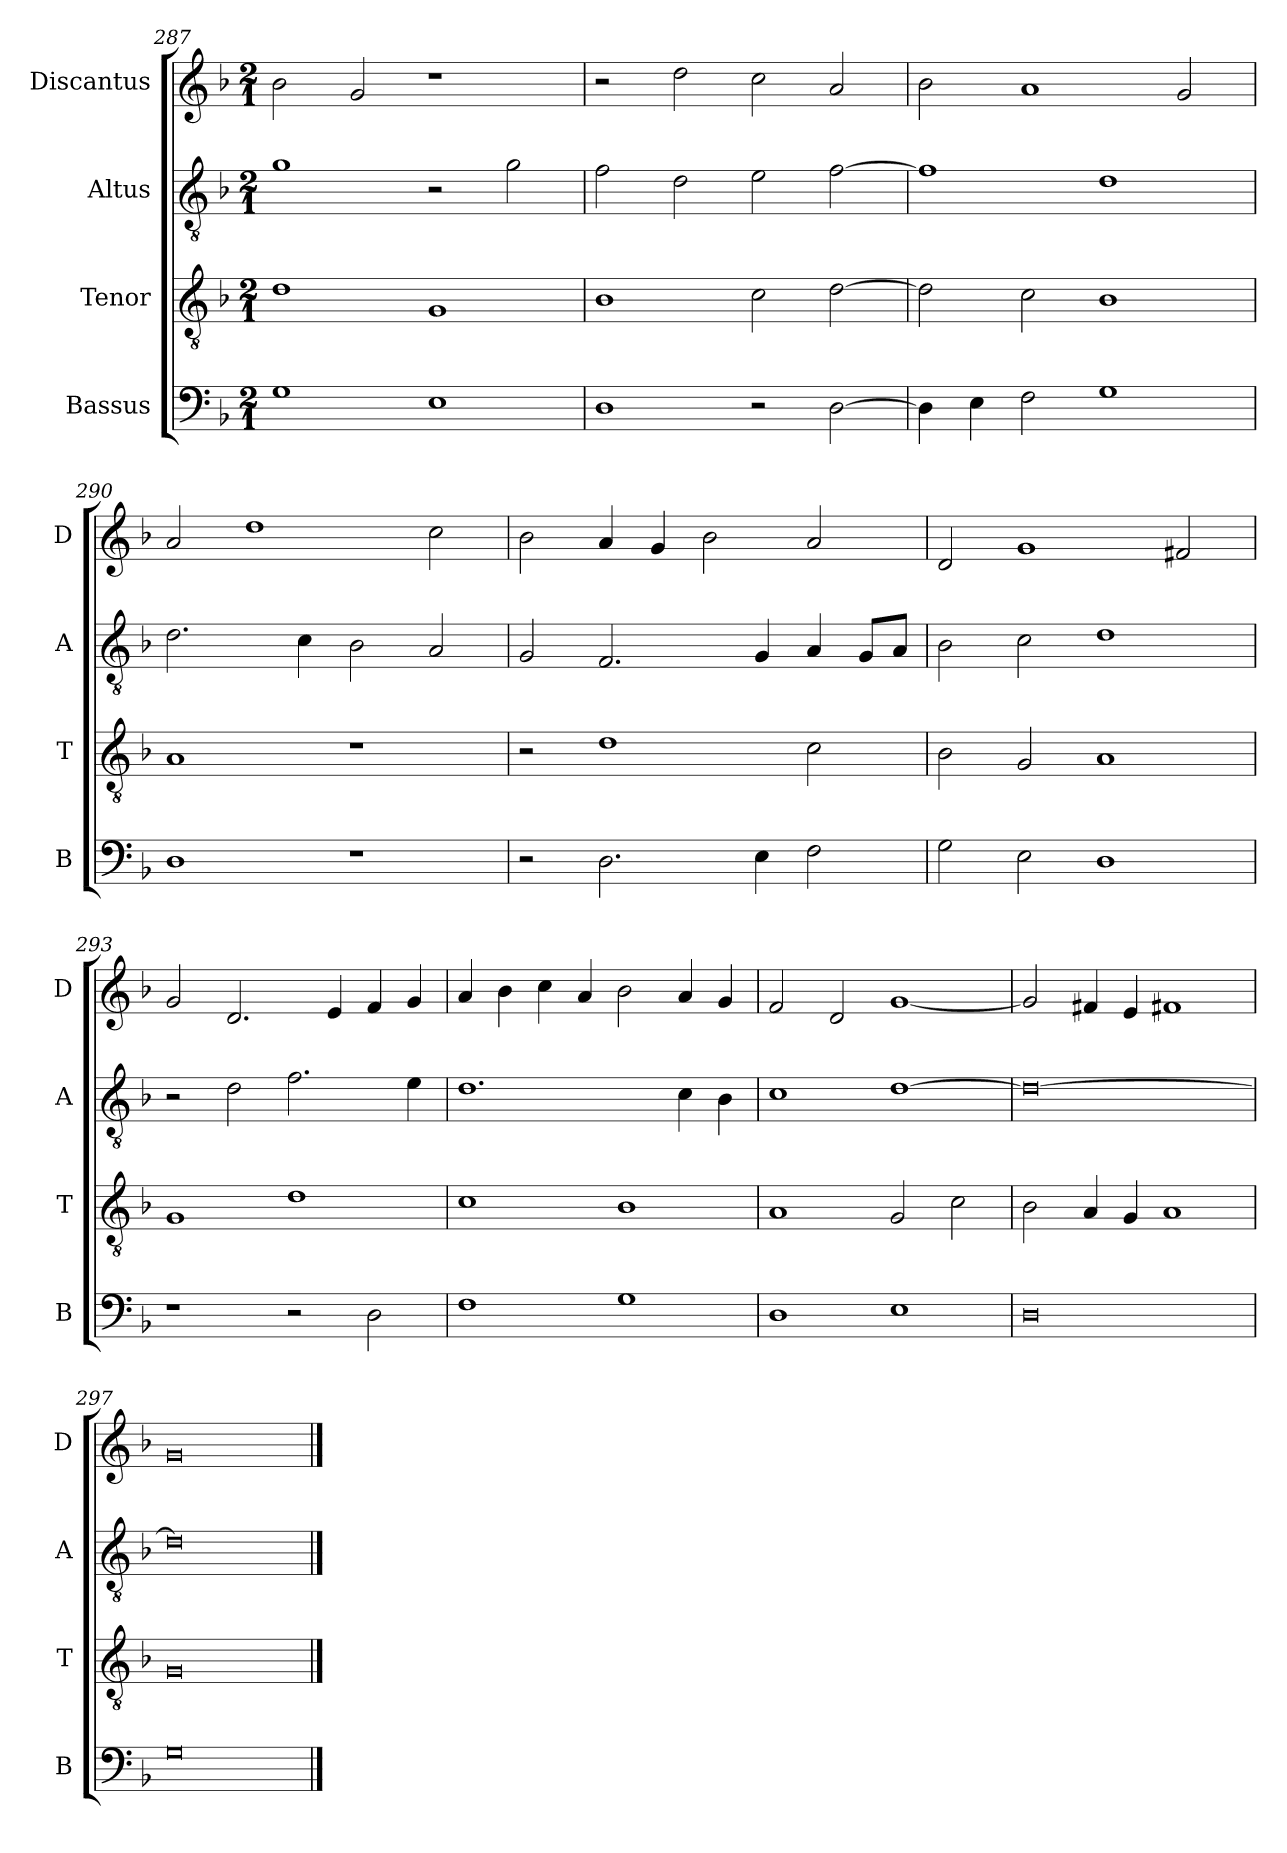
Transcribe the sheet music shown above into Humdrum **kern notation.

**kern	**kern	**kern	**kern
*part4	*part3	*part2	*part1
*staff4	*staff3	*staff2	*staff1
*I"Bassus	*I"Tenor	*I"Altus	*I"Discantus
*I'B	*I'T	*I'A	*I'D
*clefF4	*clefGv2	*clefGv2	*clefG2
*k[b-]	*k[b-]	*k[b-]	*k[b-]
*M2/1	*M2/1	*M2/1	*M2/1
=287	=287	=287	=287
1G	1d	1g	2b-\
.	.	.	2g/
1E	1G	2r	1r
.	.	2g\	.
=288	=288	=288	=288
1D	1B-	2f\	2r
.	.	2d\	2dd\
2r	2c\	2e\	2cc\
[2D\	[2d\	[2f\	2a/
=289	=289	=289	=289
4D\]	2d\]	1f]	2b-\
4E\	.	.	.
2F\	2c\	.	1a
1G	1B-	1d	.
.	.	.	2g/
=290	=290	=290	=290
1D	1A	2.d\	2a/
.	.	.	1dd
.	.	4c\	.
1r	1r	2B-\	.
.	.	2A/	2cc\
=291	=291	=291	=291
2r	2r	2G/	2b-\
2.D\	1d	2.F/	4a/
.	.	.	4g/
.	.	.	2b-\
4E\	.	4G/	.
2F\	2c\	4A/	2a/
.	.	8G/L	.
.	.	8A/J	.
=292	=292	=292	=292
2G\	2B-\	2B-\	2d/
2E\	2G/	2c\	1g
1D	1A	1d	.
.	.	.	2f#X/
=293	=293	=293	=293
1r	1G	2r	2g/
.	.	2d\	2.d/
2r	1d	2.f\	.
.	.	.	4e/
2D\	.	.	4f/
.	.	4e\	4g/
=294	=294	=294	=294
1F	1c	1.d	4a/
.	.	.	4b-\
.	.	.	4cc\
.	.	.	4a/
1G	1B-	.	2b-\
.	.	4c\	4a/
.	.	4B-\	4g/
=295	=295	=295	=295
1D	1A	1c	2f/
.	.	.	2d/
1E	2G/	[1d	[1g
.	2c\	.	.
=296	=296	=296	=296
0D	2B-\	0d_	2g/]
.	4A/	.	4f#X/
.	4G/	.	4e/
.	1A	.	1f#X
=297	=297	=297	=297
0G	0G	0d]	0g
==	==	==	==
*-	*-	*-	*-
